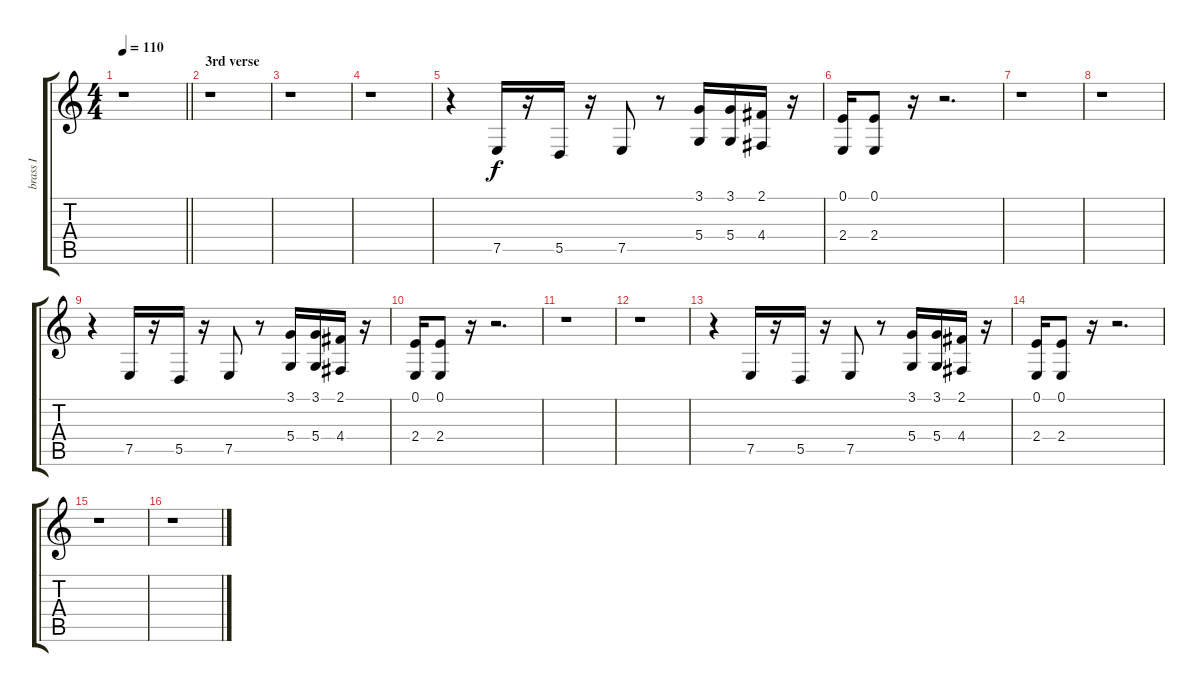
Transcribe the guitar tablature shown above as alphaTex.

\track ("brass I" "brass I") {instrument brasssection}
\staff {score tabs}
\tuning (E4 B3 G3 D3 A2 E2) {hide}
\ts (4 4)
\tempo 110
\clef g2
\barLineRight lightlight
\ks aminor
r.1{dy f} |
\section ("" "3rd verse")
r.1 |
r.1 |
r.1 |
r.4 7.5.16 r.16 5.5.16 r.16 7.5.8 r.8 (3.1 5.4).16 (3.1 5.4).16 (2.1 4.4).16 r.16 |
(0.1 2.4).16 (0.1 2.4).8 r.16 r.2{d} |
r.1 |
r.1 |
r.4 7.5.16 r.16 5.5.16 r.16 7.5.8 r.8 (3.1 5.4).16 (3.1 5.4).16 (2.1 4.4).16 r.16 |
(0.1 2.4).16 (0.1 2.4).8 r.16 r.2{d} |
r.1 |
r.1 |
r.4 7.5.16 r.16 5.5.16 r.16 7.5.8 r.8 (3.1 5.4).16 (3.1 5.4).16 (2.1 4.4).16 r.16 |
(0.1 2.4).16 (0.1 2.4).8 r.16 r.2{d} |
r.1 |
r.1
